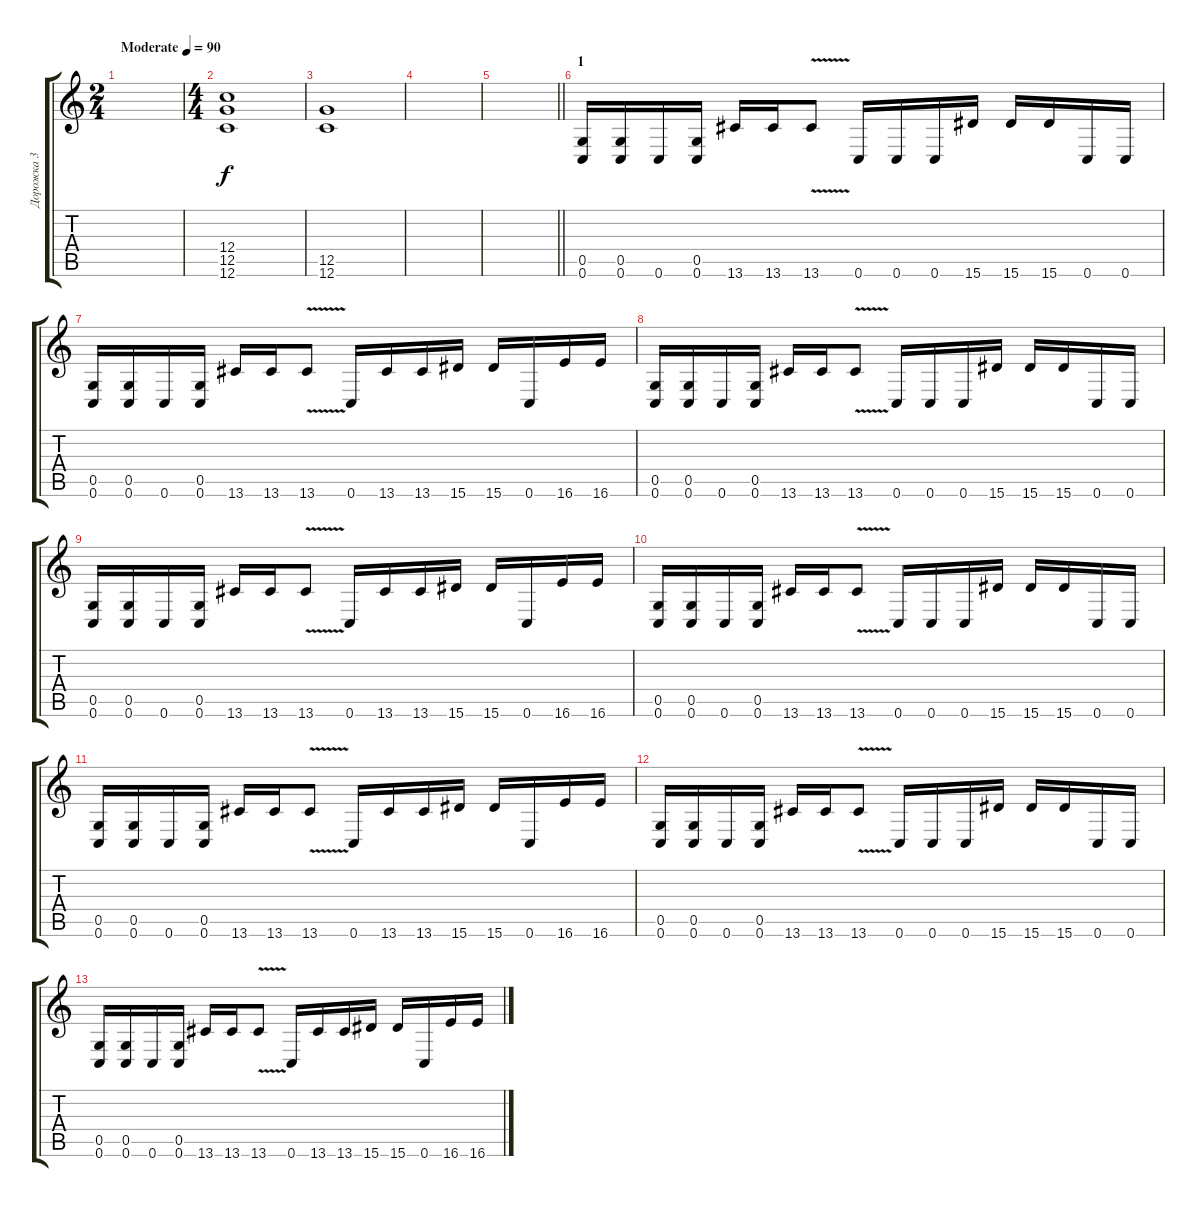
\track ("Дорожка 3" "Дорожка 3") {instrument distortionguitar}
\staff {score tabs}
\tuning (D4 A3 F3 C3 G2 C2) {hide}
\ts (2 4)
\tempo (90 "Moderate")
\clef g2
\ks c
|
\ts (4 4)
(12.4 12.5 12.6).1 |
(12.5 12.6).1 |
|
\barLineRight lightlight
|
\section ("" "1")
(0.5 0.6).16 (0.5 0.6).16 0.6.16 (0.5 0.6).16 13.6.16 13.6.16 13.6{v}.8 0.6.16 0.6.16 0.6.16 15.6.16 15.6.16 15.6.16 0.6.16 0.6.16 |
(0.5 0.6).16 (0.5 0.6).16 0.6.16 (0.5 0.6).16 13.6.16 13.6.16 13.6{v}.8 0.6.16 13.6.16 13.6.16 15.6.16 15.6.16 0.6.16 16.6.16 16.6.16 |
(0.5 0.6).16 (0.5 0.6).16 0.6.16 (0.5 0.6).16 13.6.16 13.6.16 13.6{v}.8 0.6.16 0.6.16 0.6.16 15.6.16 15.6.16 15.6.16 0.6.16 0.6.16 |
(0.5 0.6).16 (0.5 0.6).16 0.6.16 (0.5 0.6).16 13.6.16 13.6.16 13.6{v}.8 0.6.16 13.6.16 13.6.16 15.6.16 15.6.16 0.6.16 16.6.16 16.6.16 |
(0.5 0.6).16 (0.5 0.6).16 0.6.16 (0.5 0.6).16 13.6.16 13.6.16 13.6{v}.8 0.6.16 0.6.16 0.6.16 15.6.16 15.6.16 15.6.16 0.6.16 0.6.16 |
(0.5 0.6).16 (0.5 0.6).16 0.6.16 (0.5 0.6).16 13.6.16 13.6.16 13.6{v}.8 0.6.16 13.6.16 13.6.16 15.6.16 15.6.16 0.6.16 16.6.16 16.6.16 |
(0.5 0.6).16 (0.5 0.6).16 0.6.16 (0.5 0.6).16 13.6.16 13.6.16 13.6{v}.8 0.6.16 0.6.16 0.6.16 15.6.16 15.6.16 15.6.16 0.6.16 0.6.16 |
(0.5 0.6).16 (0.5 0.6).16 0.6.16 (0.5 0.6).16 13.6.16 13.6.16 13.6{v}.8 0.6.16 13.6.16 13.6.16 15.6.16 15.6.16 0.6.16 16.6.16 16.6.16
